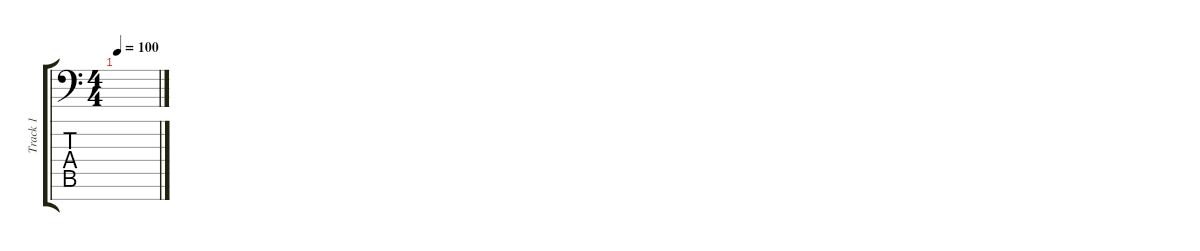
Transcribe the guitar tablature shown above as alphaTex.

\track ("Track 1" "Track 1") {instrument overdrivenguitar}
\staff {score tabs}
\tuning (E4 B3 G3 D3 A2 D2 C-1) {hide}
\ts (4 4)
\tempo 100
\clef f4
\ks c
